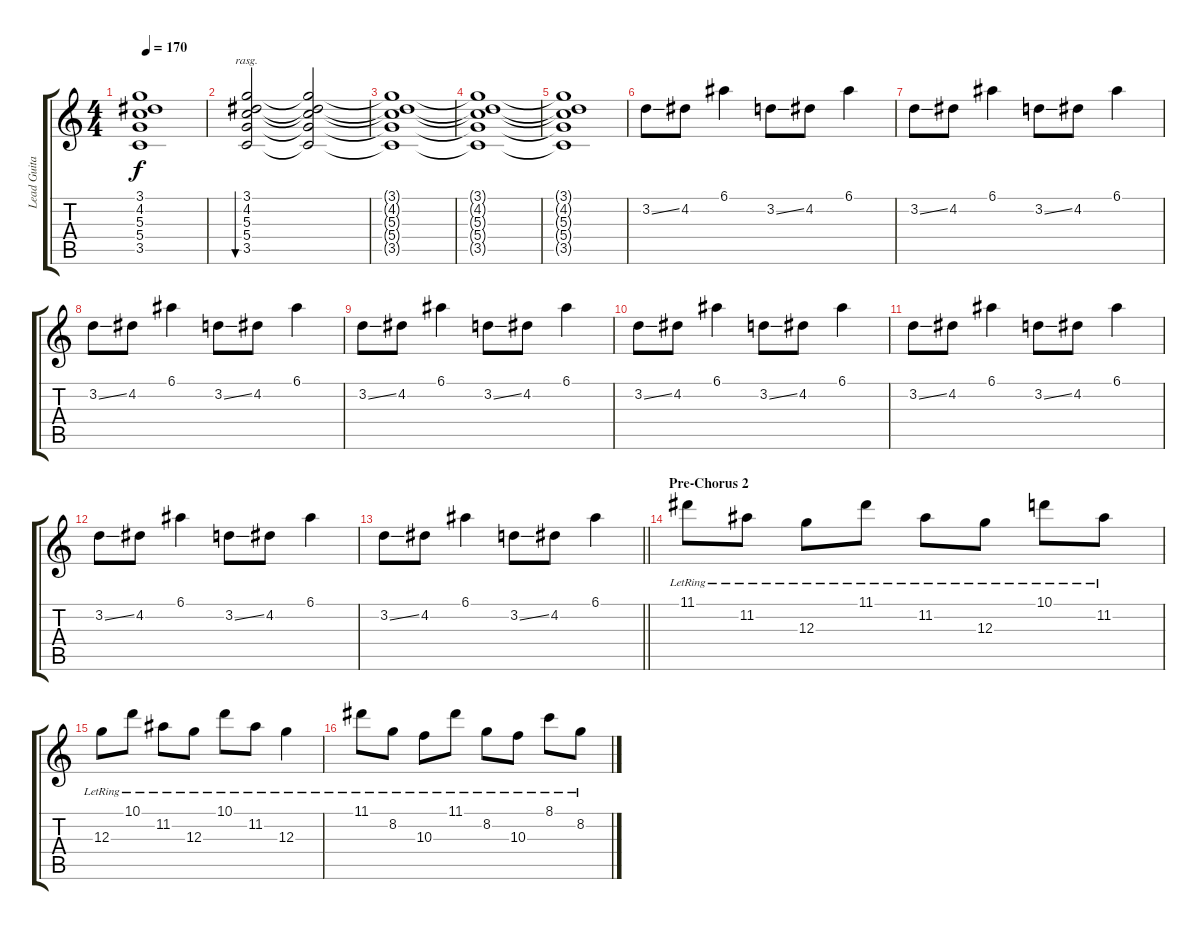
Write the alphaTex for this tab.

\track ("Lead Guitar" "Lead Guita") {instrument distortionguitar}
\staff {score tabs}
\tuning (E4 B3 G3 D3 A2 D2) {hide}
\ts (4 4)
\tempo 170
\clef g2
\ks c
(3.1{t} 4.2{t} 5.3{t} 5.4{t} 3.5{t}).1{dy f} |
(3.1 4.2 5.3 5.4 3.5).2{bu 480 rasg ii} (3.1{t} 4.2{t} 5.3{t} 5.4{t} 3.5{t}).2 |
(3.1{t} 4.2{t} 5.3{t} 5.4{t} 3.5{t}).1 |
(3.1{t} 4.2{t} 5.3{t} 5.4{t} 3.5{t}).1 |
(3.1{t} 4.2{t} 5.3{t} 5.4{t} 3.5{t}).1 |
3.2{ss}.8 4.2.8 6.1.4 3.2{ss}.8 4.2.8 6.1.4 |
3.2{ss}.8 4.2.8 6.1.4 3.2{ss}.8 4.2.8 6.1.4 |
3.2{ss}.8 4.2.8 6.1.4 3.2{ss}.8 4.2.8 6.1.4 |
3.2{ss}.8 4.2.8 6.1.4 3.2{ss}.8 4.2.8 6.1.4 |
3.2{ss}.8 4.2.8 6.1.4 3.2{ss}.8 4.2.8 6.1.4 |
3.2{ss}.8 4.2.8 6.1.4 3.2{ss}.8 4.2.8 6.1.4 |
3.2{ss}.8 4.2.8 6.1.4 3.2{ss}.8 4.2.8 6.1.4 |
\barLineRight lightlight
3.2{ss}.8 4.2.8 6.1.4 3.2{ss}.8 4.2.8 6.1.4 |
\section ("" "Pre-Chorus 2")
11.1{lr}.8 11.2{lr}.8 12.3{lr}.8 11.1{lr}.8 11.2{lr}.8 12.3{lr}.8 10.1{lr}.8 11.2{lr}.8 |
12.3{lr}.8 10.1{lr}.8 11.2{lr}.8 12.3{lr}.8 10.1{lr}.8 11.2{lr}.8 12.3{lr}.4 |
11.1{lr}.8 8.2{lr}.8 10.3{lr}.8 11.1{lr}.8 8.2{lr}.8 10.3{lr}.8 8.1{lr}.8 8.2{lr}.8
